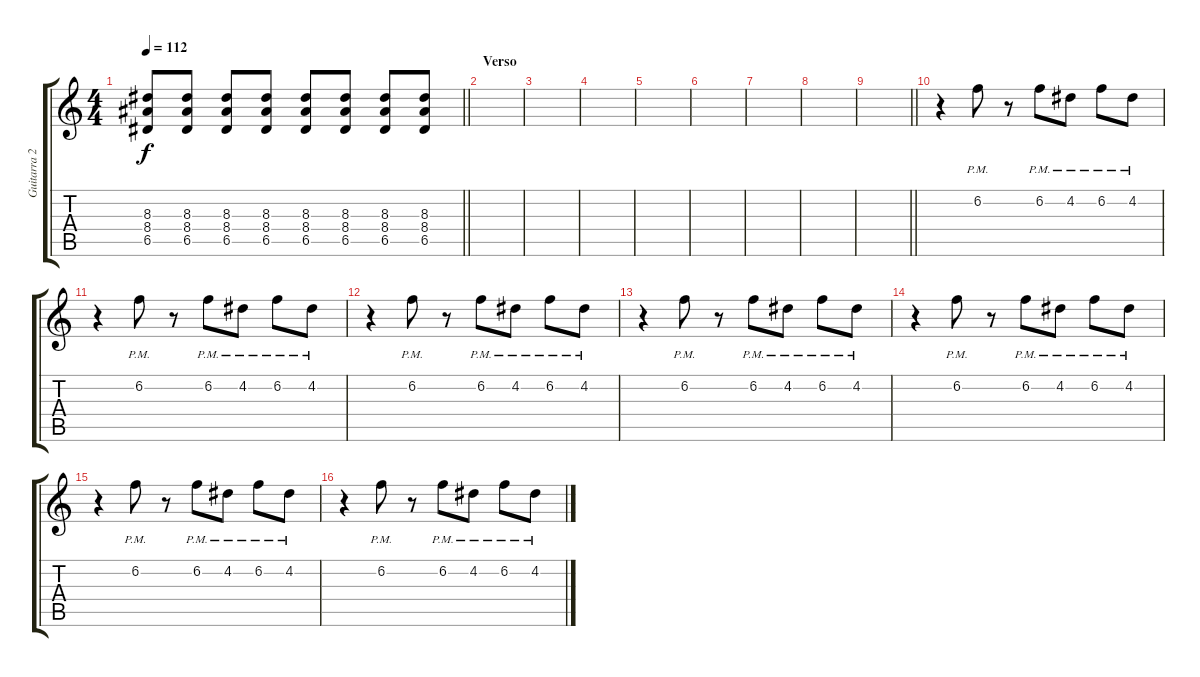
\track ("Guitarra 2" "Guitarra 2") {instrument overdrivenguitar}
\staff {score tabs}
\tuning (E4 B3 G3 D3 A2 E2) {hide}
\ts (4 4)
\tempo 112
\clef g2
\barLineRight lightlight
\ks c
(8.3 8.4 6.5).8{dy f} (8.3 8.4 6.5).8 (8.3 8.4 6.5).8 (8.3 8.4 6.5).8 (8.3 8.4 6.5).8 (8.3 8.4 6.5).8 (8.3 8.4 6.5).8 (8.3 8.4 6.5).8 |
\section ("" "Verso")
|
|
|
|
|
|
|
\barLineRight lightlight
|
\section ("" "")
r.4 6.2{pm}.8 r.8 6.2{pm}.8 4.2{pm}.8 6.2{pm}.8 4.2{pm}.8 |
r.4 6.2{pm}.8 r.8 6.2{pm}.8 4.2{pm}.8 6.2{pm}.8 4.2{pm}.8 |
r.4 6.2{pm}.8 r.8 6.2{pm}.8 4.2{pm}.8 6.2{pm}.8 4.2{pm}.8 |
r.4 6.2{pm}.8 r.8 6.2{pm}.8 4.2{pm}.8 6.2{pm}.8 4.2{pm}.8 |
r.4 6.2{pm}.8 r.8 6.2{pm}.8 4.2{pm}.8 6.2{pm}.8 4.2{pm}.8 |
r.4 6.2{pm}.8 r.8 6.2{pm}.8 4.2{pm}.8 6.2{pm}.8 4.2{pm}.8 |
r.4 6.2{pm}.8 r.8 6.2{pm}.8 4.2{pm}.8 6.2{pm}.8 4.2{pm}.8
